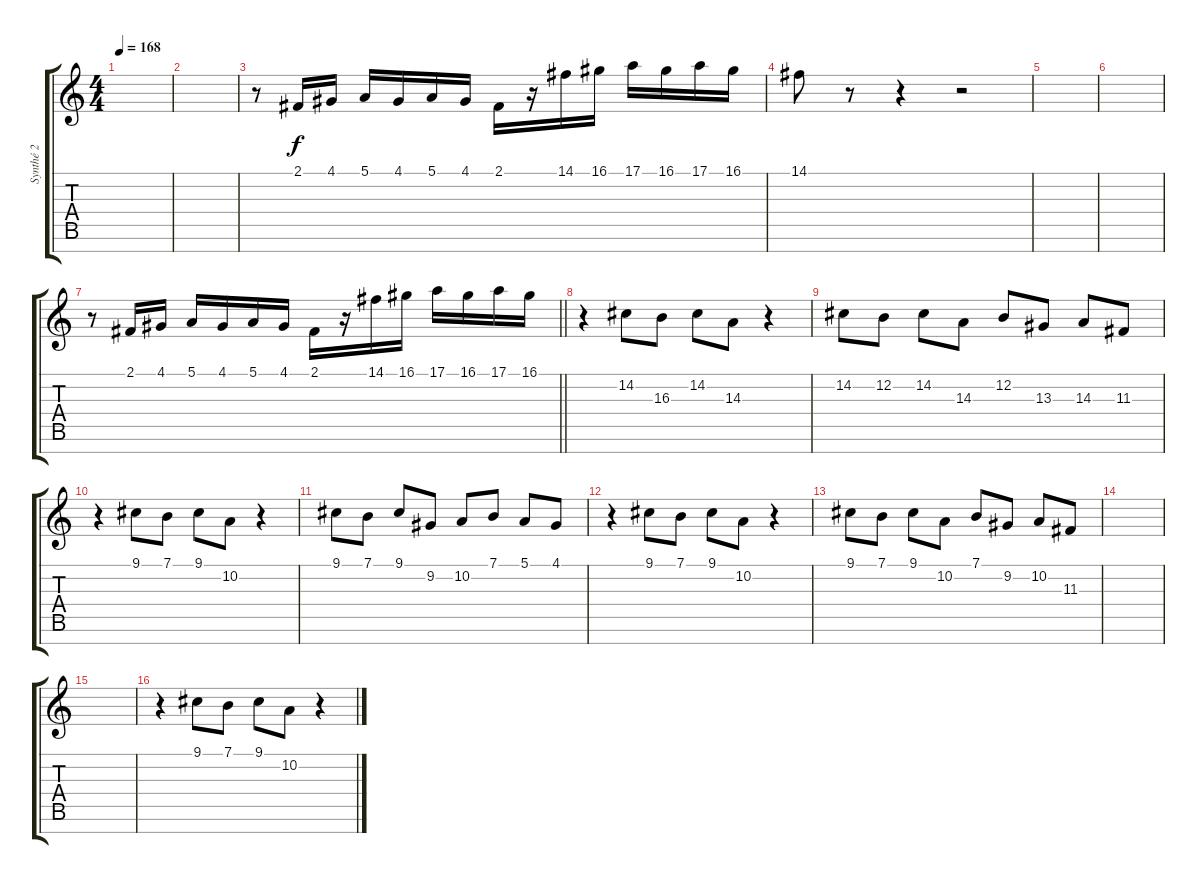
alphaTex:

\track ("Synthé 2" "Synthé 2") {instrument acousticgrandpiano}
\staff {score tabs}
\tuning (E4 B3 G3 D3 A2 E2 B1) {hide}
\ts (4 4)
\tempo 168
\clef g2
\ks c
|
|
r.8{instrument harpsichord} 2.1.16 4.1.16 5.1.16 4.1.16 5.1.16 4.1.16 2.1.16 r.16 14.1.16 16.1.16 17.1.16 16.1.16 17.1.16 16.1.16 |
14.1.8 r.8 r.4 r.2 |
|
|
\barLineRight lightlight
r.8{instrument harpsichord} 2.1.16 4.1.16 5.1.16 4.1.16 5.1.16 4.1.16 2.1.16 r.16 14.1.16 16.1.16 17.1.16 16.1.16 17.1.16 16.1.16 |
r.4 14.2.8 16.3.8 14.2.8 14.3.8 r.4 |
14.2.8 12.2.8 14.2.8 14.3.8 12.2.8 13.3.8 14.3.8 11.3.8 |
r.4 9.1.8 7.1.8 9.1.8 10.2.8 r.4 |
9.1.8 7.1.8 9.1.8 9.2.8 10.2.8 7.1.8 5.1.8 4.1.8 |
r.4 9.1.8 7.1.8 9.1.8 10.2.8 r.4 |
9.1.8 7.1.8 9.1.8 10.2.8 7.1.8 9.2.8 10.2.8 11.3.8 |
|
|
r.4 9.1.8 7.1.8 9.1.8 10.2.8 r.4
